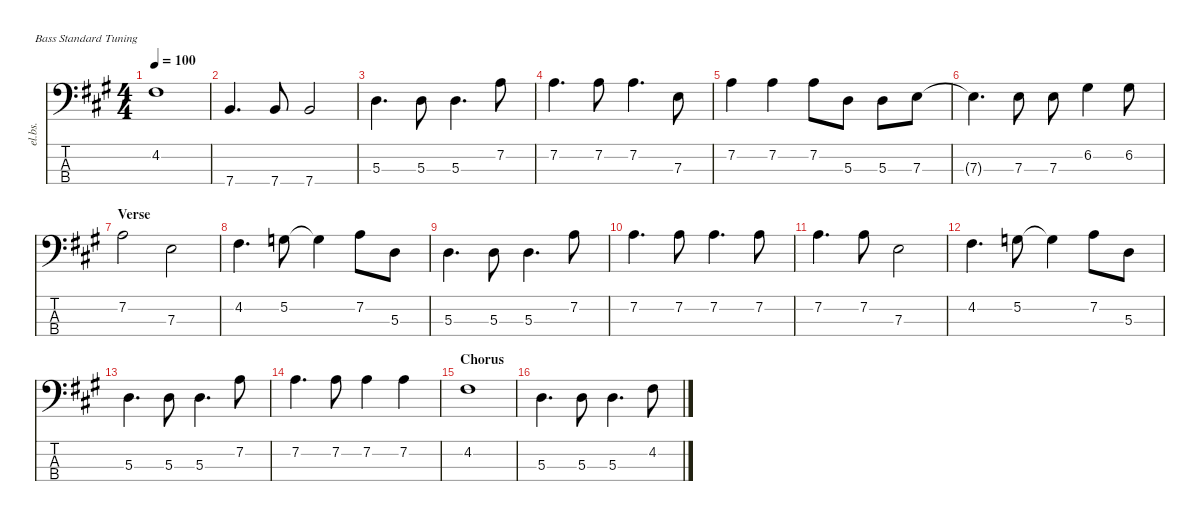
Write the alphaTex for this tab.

\defaultSystemsLayout 4
\hideDynamics
\bracketExtendMode nobrackets
\track ("Bass" "el.bs.") {instrument electricbasspick}
\staff {score tabs}
\tuning (G2 D2 A1 E1)
\ts (4 4)
\tempo 100
\clef f4
\ks a
4.2{acc #}.1{dy f} |
7.4{acc forcenatural}.4{d} 7.4{acc forcenatural}.8 7.4{acc forcenatural}.2 |
5.3{acc forcenatural}.4{d} 5.3{acc forcenatural}.8 5.3{acc forcenatural}.4{d} 7.2{acc forcenatural}.8 |
7.2{acc forcenatural}.4{d} 7.2{acc forcenatural}.8 7.2{acc forcenatural}.4{d} 7.3{acc forcenatural}.8 |
7.2{acc forcenatural}.4 7.2{acc forcenatural}.4 7.2{acc forcenatural}.8 5.3{acc forcenatural}.8 5.3{acc forcenatural}.8 7.3{acc forcenatural}.8 |
7.3{t acc forcenatural}.4{d} 7.3{acc forcenatural}.8 7.3{acc forcenatural}.8 6.2{acc #}.4 6.2{acc #}.8 |
\section ("" "Verse")
7.2{acc forcenatural}.2 7.3{acc forcenatural}.2 |
4.2{acc #}.4{d} 5.2{acc forcenatural}.8 5.2{t acc forcenatural}.4 7.2{acc forcenatural}.8 5.3{acc forcenatural}.8 |
5.3{acc forcenatural}.4{d} 5.3{acc forcenatural}.8 5.3{acc forcenatural}.4{d} 7.2{acc forcenatural}.8 |
7.2{acc forcenatural}.4{d} 7.2{acc forcenatural}.8 7.2{acc forcenatural}.4{d} 7.2{acc forcenatural}.8 |
7.2{acc forcenatural}.4{d} 7.2{acc forcenatural}.8 7.3{acc forcenatural}.2 |
4.2{acc #}.4{d} 5.2{acc forcenatural}.8 5.2{t acc forcenatural}.4 7.2{acc forcenatural}.8 5.3{acc forcenatural}.8 |
5.3{acc forcenatural}.4{d} 5.3{acc forcenatural}.8 5.3{acc forcenatural}.4{d} 7.2{acc forcenatural}.8 |
7.2{acc forcenatural}.4{d} 7.2{acc forcenatural}.8 7.2{acc forcenatural}.4 7.2{acc forcenatural}.4 |
\section ("" "Chorus")
4.2{acc #}.1 |
5.3{acc forcenatural}.4{d} 5.3{acc forcenatural}.8 5.3{acc forcenatural}.4{d} 4.2{acc #}.8
